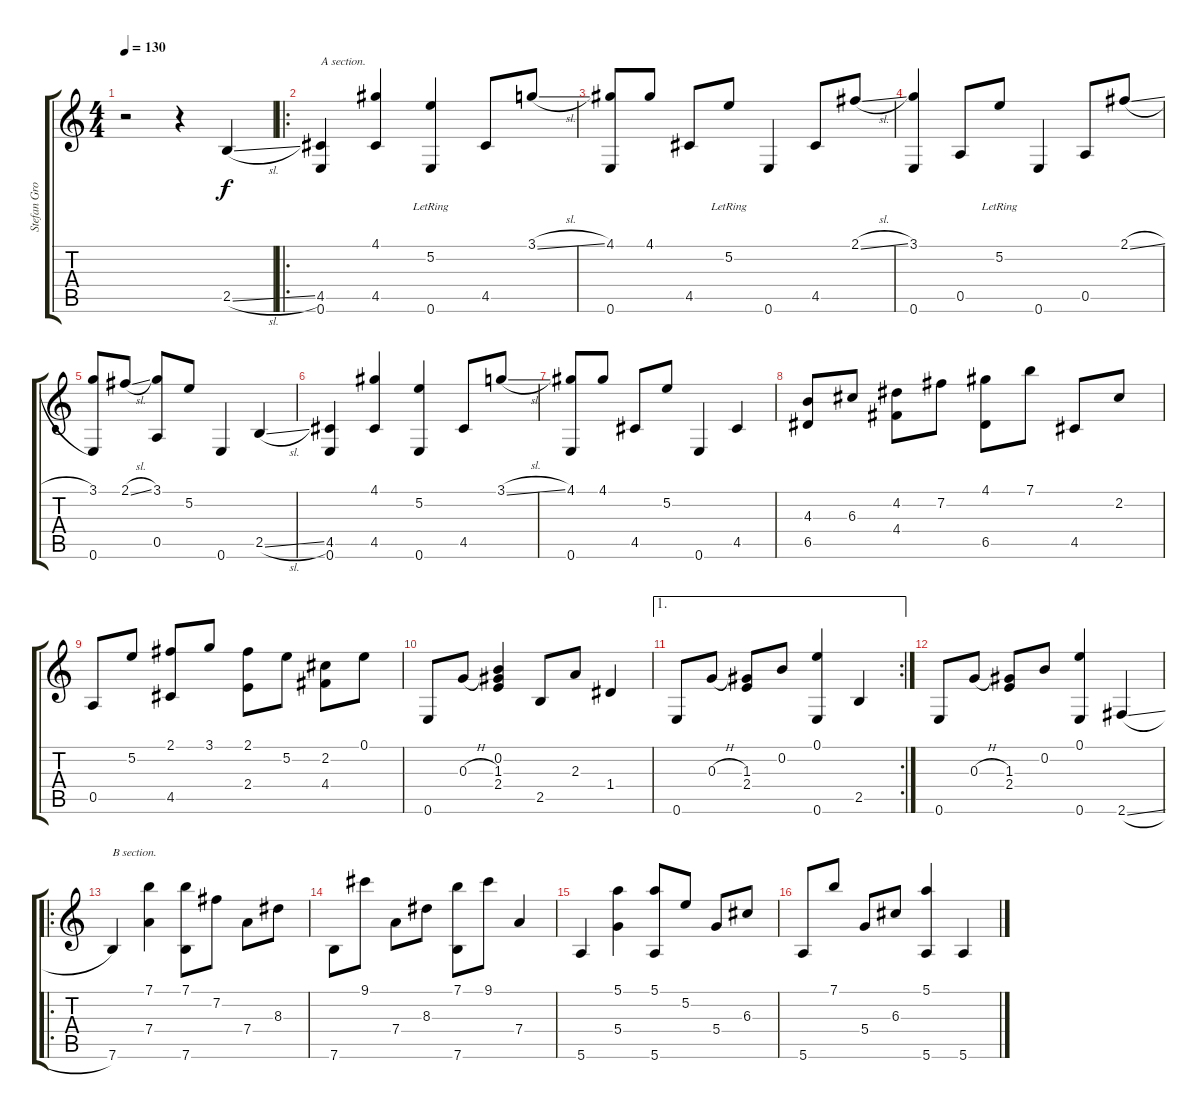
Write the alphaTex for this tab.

\track ("Stefan Grossman" "Stefan Gro") {instrument acousticguitarnylon}
\staff {score tabs}
\tuning (E4 B3 G3 D3 A2 E2) {hide}
\ts (4 4)
\tempo 130
\clef g2
\ks c
r.2{dy f instrument acousticguitarnylon} r.4 2.5{sl}.4 |
\ro
(4.5 0.6).4{txt "A section."} (4.1 4.5).4 (5.2{lr} 0.6).4 4.5.8 3.1{sl}.8 |
(4.1 0.6).8 4.1.8 4.5.8 5.2{lr}.8 0.6.4 4.5.8 2.1{sl}.8 |
(3.1 0.6).4 0.5.8 5.2{lr}.8 0.6.4 0.5.8 2.1{sl}.8 |
(3.1 0.6).8 2.1{sl}.8 (3.1 0.5).8 5.2.8 0.6.4 2.5{sl}.4 |
(4.5 0.6).4 (4.1 4.5).4 (5.2 0.6).4 4.5.8 3.1{sl}.8 |
(4.1 0.6).8 4.1.8 4.5.8 5.2.8 0.6.4 4.5.4 |
(4.3 6.5).8 6.3.8 (4.2 4.4).8 7.2.8 (4.1 6.5).8 7.1.8 4.5.8 2.2.8 |
0.5.8 5.2.8 (2.1 4.5).8 3.1.8 (2.1 2.4).8 5.2.8 (2.2 4.4).8 0.1.8 |
0.6.8 0.3{h}.8 (0.2 1.3 2.4).4 2.5.8 2.3.8 1.4.4 |
\ae 1
\rc 2
0.6.8 0.3{h}.8 (1.3 2.4).8 0.2.8 (0.1 0.6).4 2.5.4 |
0.6.8 0.3{h}.8 (1.3 2.4).8 0.2.8 (0.1 0.6).4 2.6{sl}.4 |
\ro
7.6.4{txt "B section."} (7.1 7.4).4 (7.1 7.6).8 7.2.8 7.4.8 8.3.8 |
7.6.8 9.1.8 7.4.8 8.3.8 (7.1 7.6).8 9.1.8 7.4.4 |
5.6.4 (5.1 5.4).4 (5.1 5.6).8 5.2.8 5.4.8 6.3.8 |
5.6.8 7.1.8 5.4.8 6.3.8 (5.1 5.6).4 5.6{sl}.4
